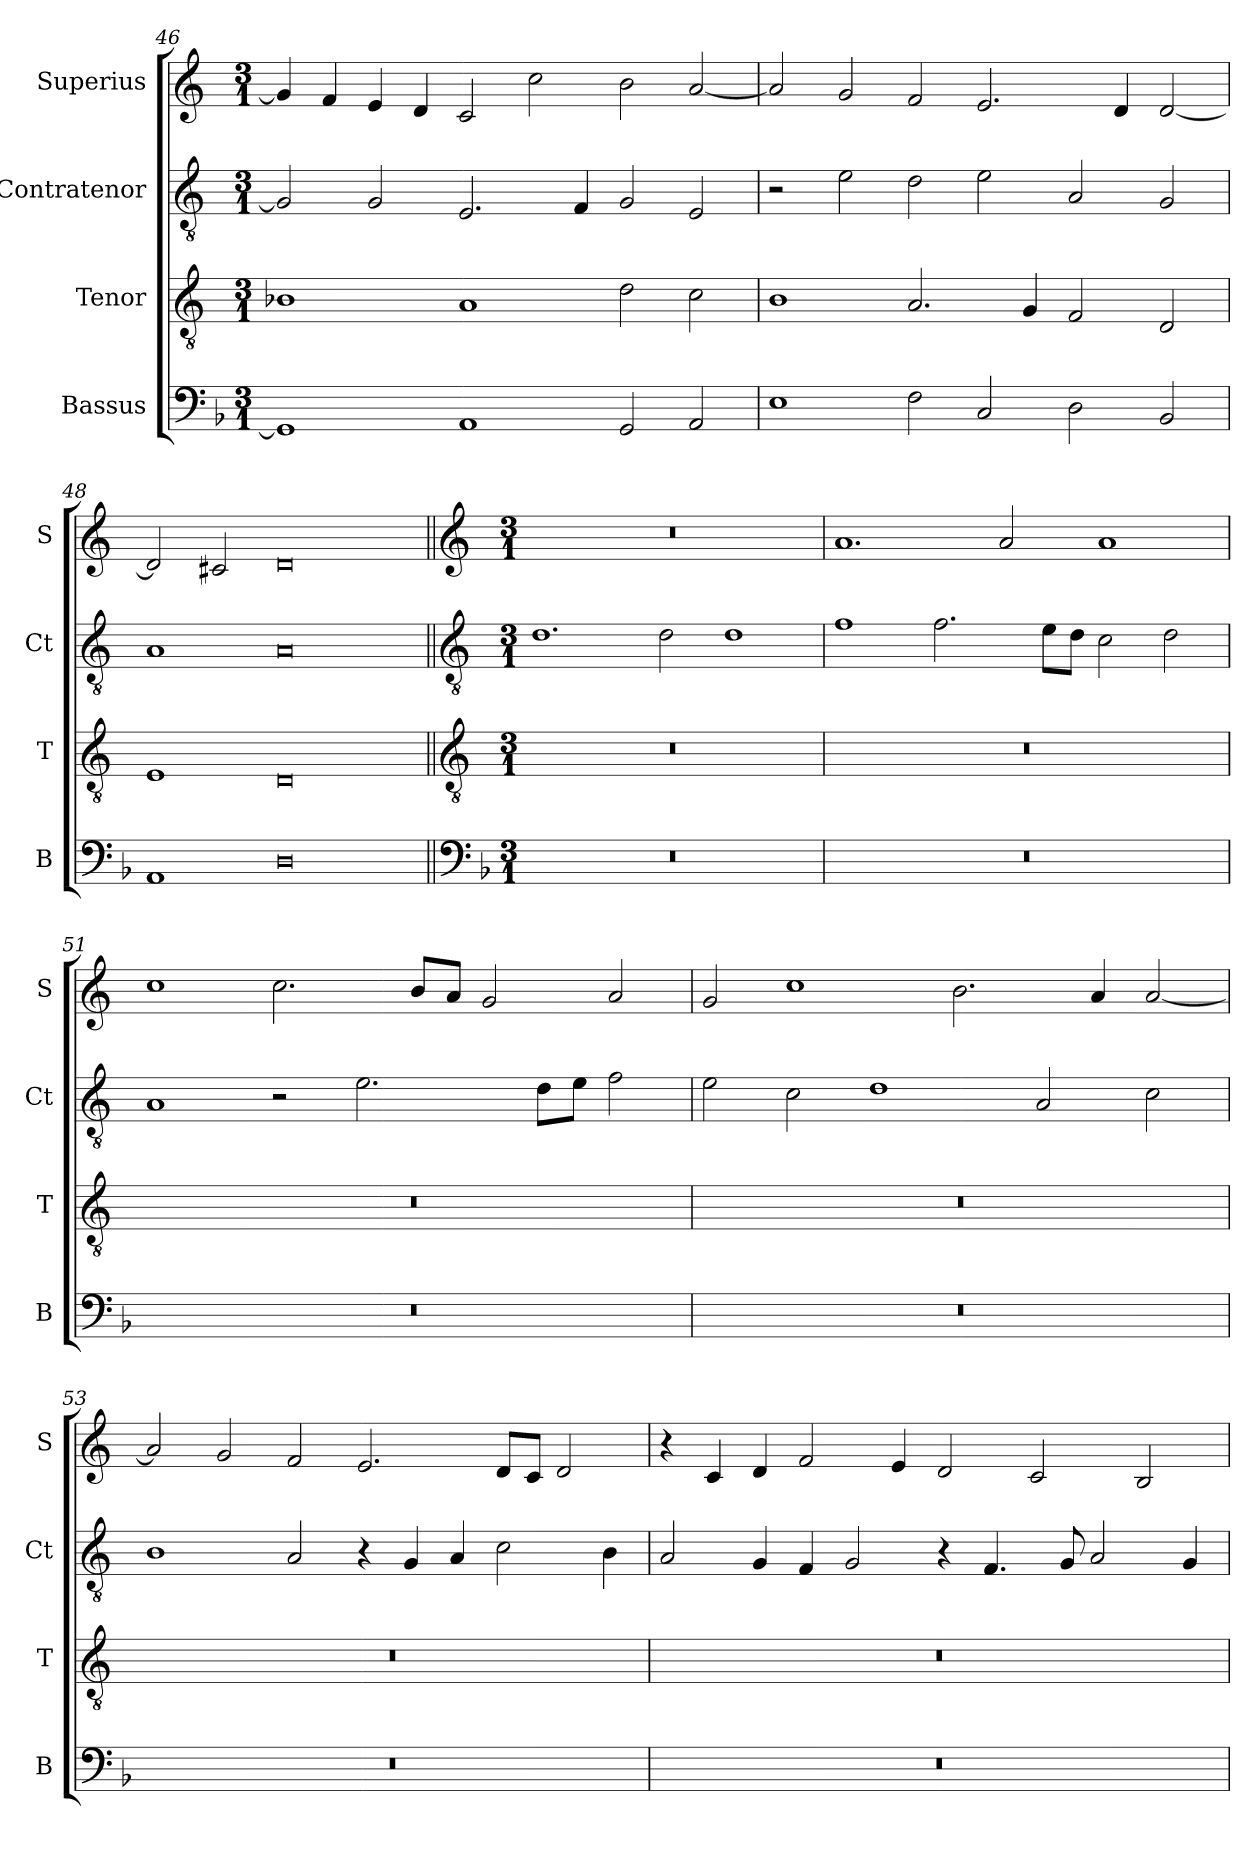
**kern	**kern	**kern	**kern
*part4	*part3	*part2	*part1
*staff4	*staff3	*staff2	*staff1
*I"Bassus	*I"Tenor	*I"Contratenor	*I"Superius
*I'B	*I'T	*I'Ct	*I'S
*clefF4	*clefGv2	*clefGv2	*clefG2
*k[b-]	*k[]	*k[]	*k[]
*M3/1	*M3/1	*M3/1	*M3/1
=46	=46	=46	=46
1GG]	1B-X	2G]	4g]
.	.	.	4f
.	.	2G	4e
.	.	.	4d
1AA	1A	2.E	2c
.	.	.	2cc
.	.	4F	.
2GG	2d	2G	2b
2AA	2c	2E	[2a
=47	=47	=47	=47
1E	1B	2r	2a]
.	.	2e	2g
2F	2.A	2d	2f
2C	.	2e	2.e
.	4G	.	.
2D	2F	2A	.
.	.	.	4d
2BB-	2D	2G	[2d
=48	=48	=48	=48
1AA	1E	1A	2d]
.	.	.	2c#X
0D	0D	0A	0d
!!LO:LB:g=z
=49||	=49||	=49||	=49||
*clefF4	*clefGv2	*clefGv2	*clefG2
*k[b-]	*k[]	*k[]	*k[]
*M3/1	*M3/1	*M3/1	*M3/1
0.r	0.r	1.d	0.r
.	.	2d	.
.	.	1d	.
=50	=50	=50	=50
0.r	0.r	1f	1.a
.	.	2.f	.
.	.	.	2a
.	.	8eL	.
.	.	8dJ	.
.	.	2c	1a
.	.	2d	.
=51	=51	=51	=51
0.r	0.r	1A	1cc
.	.	2r	2.cc
.	.	2.e	.
.	.	.	8b/L
.	.	.	8a/J
.	.	.	2g
.	.	8dL	.
.	.	8eJ	.
.	.	2f	2a
=52	=52	=52	=52
0.r	0.r	2e	2g
.	.	2c	1cc
.	.	1d	.
.	.	.	2.b
.	.	2A	.
.	.	.	4a
.	.	2c	[2a
=53	=53	=53	=53
0.r	0.r	1B	2a]
.	.	.	2g
.	.	2A	2f
.	.	4r	2.e
.	.	4G	.
.	.	4A	.
.	.	2c	8dL
.	.	.	8cJ
.	.	.	2d
.	.	4B	.
=54	=54	=54	=54
0.r	0.r	2A	4r
.	.	.	4c
.	.	4G	4d
.	.	4F	2f
.	.	2G	.
.	.	.	4e
.	.	4r	2d
.	.	4.F	.
.	.	.	2c
.	.	8G	.
.	.	2A	.
.	.	.	2B
.	.	4G	.
=	=	=	=
*-	*-	*-	*-
